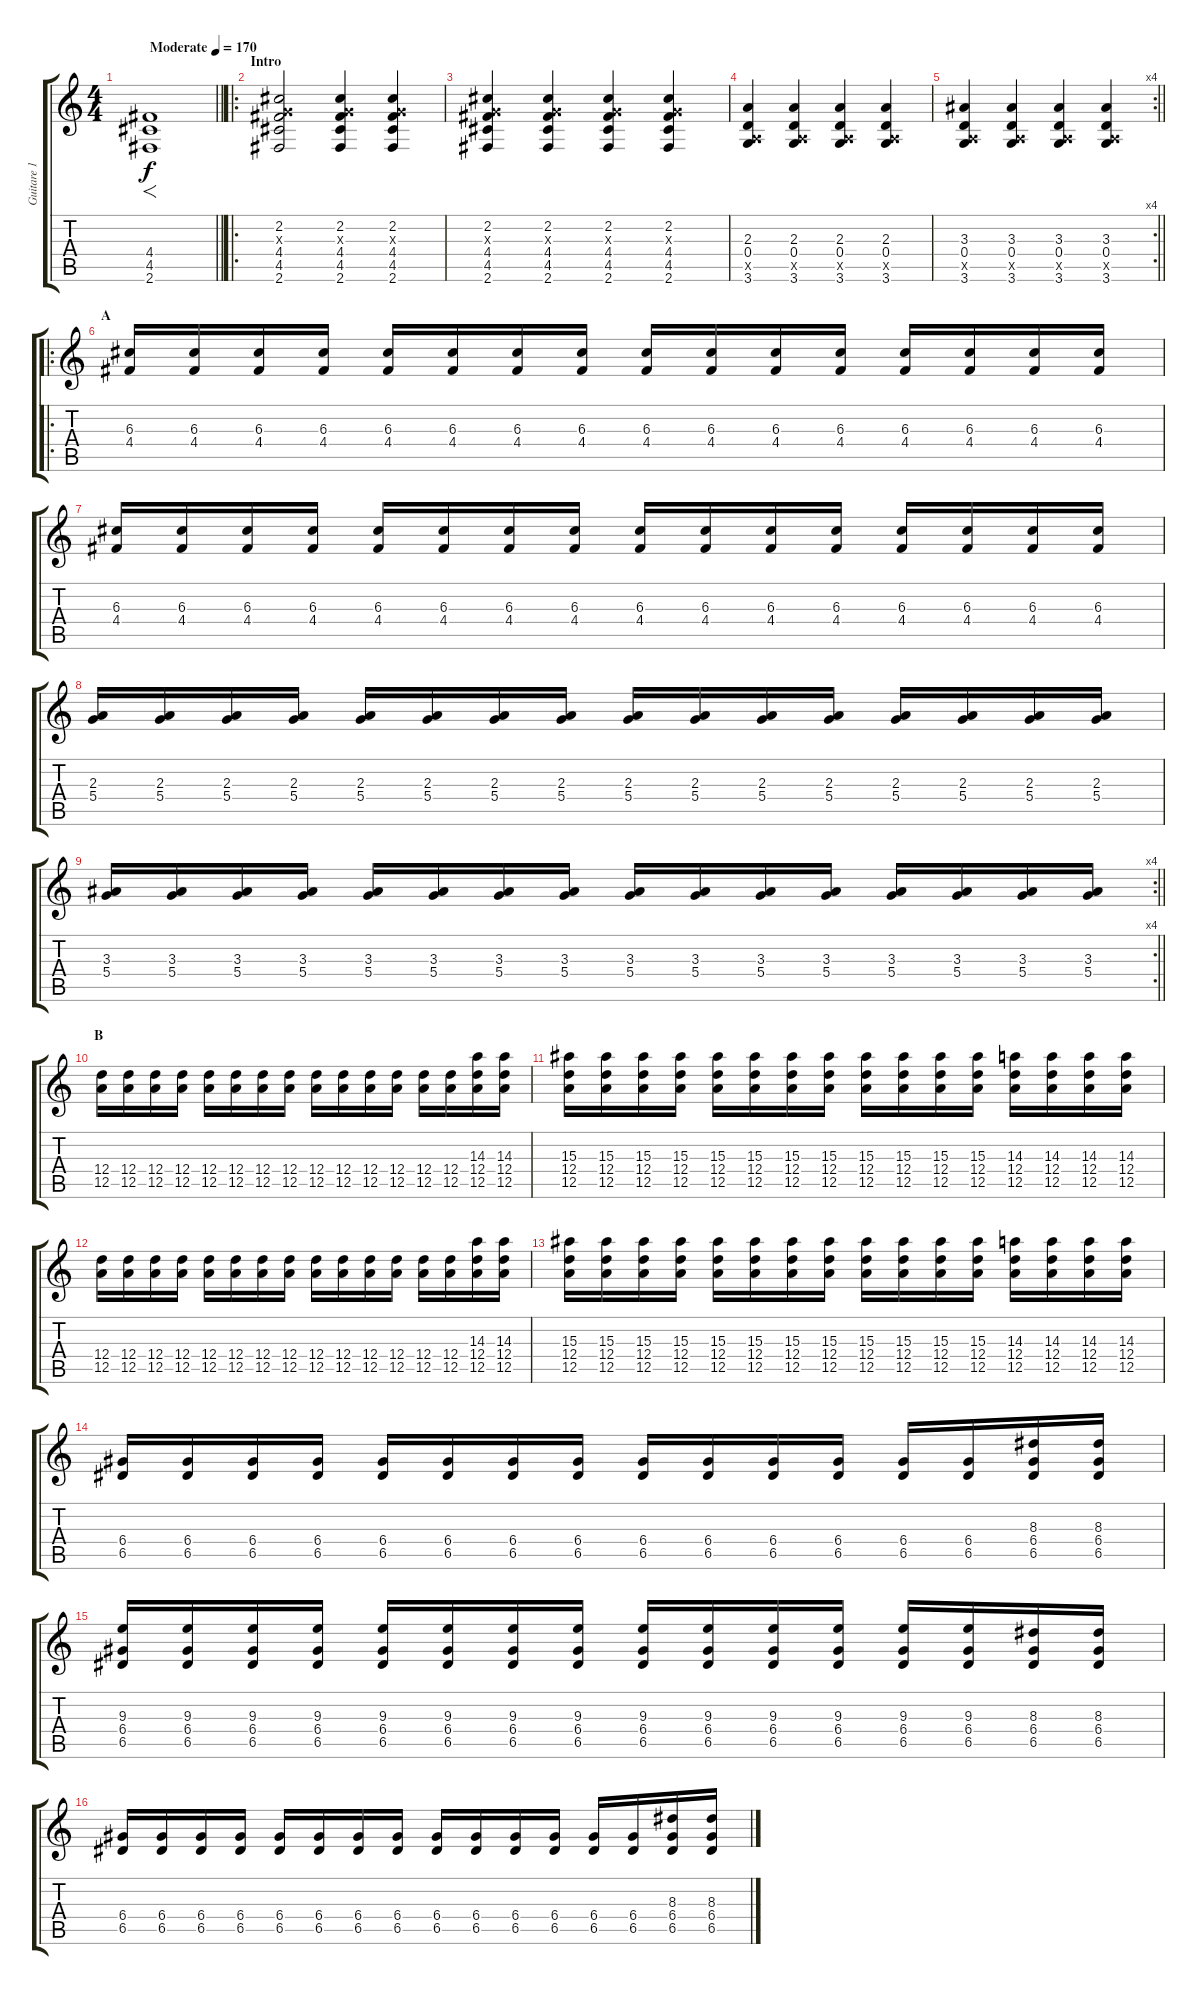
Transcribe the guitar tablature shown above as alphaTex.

\track ("Guitare 1" "Guitare 1") {instrument distortionguitar}
\staff {score tabs}
\tuning (E4 B3 G3 D3 A2 E2) {hide}
\ts (4 4)
\tempo (170 "Moderate")
\clef g2
\barLineRight lightlight
\ks c
(4.4 4.5 2.6).1{f dy f instrument distortionguitar} |
\ro
\section ("" "Intro")
(2.2 0.3{x} 4.4 4.5 2.6).2 (2.2 0.3{x} 4.4 4.5 2.6).4 (2.2 0.3{x} 4.4 4.5 2.6).4 |
(2.2 0.3{x} 4.4 4.5 2.6).4 (2.2 0.3{x} 4.4 4.5 2.6).4 (2.2 0.3{x} 4.4 4.5 2.6).4 (2.2 0.3{x} 4.4 4.5 2.6).4 |
(2.3 0.4 0.5{x} 3.6).4 (2.3 0.4 0.5{x} 3.6).4 (2.3 0.4 0.5{x} 3.6).4 (2.3 0.4 0.5{x} 3.6).4 |
\rc 4
\barLineRight lightlight
(3.3 0.4 0.5{x} 3.6).4 (3.3 0.4 0.5{x} 3.6).4 (3.3 0.4 0.5{x} 3.6).4 (3.3 0.4 0.5{x} 3.6).4 |
\ro
\section ("" "A")
(6.3 4.4).16 (6.3 4.4).16 (6.3 4.4).16 (6.3 4.4).16 (6.3 4.4).16 (6.3 4.4).16 (6.3 4.4).16 (6.3 4.4).16 (6.3 4.4).16 (6.3 4.4).16 (6.3 4.4).16 (6.3 4.4).16 (6.3 4.4).16 (6.3 4.4).16 (6.3 4.4).16 (6.3 4.4).16 |
(6.3 4.4).16 (6.3 4.4).16 (6.3 4.4).16 (6.3 4.4).16 (6.3 4.4).16 (6.3 4.4).16 (6.3 4.4).16 (6.3 4.4).16 (6.3 4.4).16 (6.3 4.4).16 (6.3 4.4).16 (6.3 4.4).16 (6.3 4.4).16 (6.3 4.4).16 (6.3 4.4).16 (6.3 4.4).16 |
(2.3 5.4).16 (2.3 5.4).16 (2.3 5.4).16 (2.3 5.4).16 (2.3 5.4).16 (2.3 5.4).16 (2.3 5.4).16 (2.3 5.4).16 (2.3 5.4).16 (2.3 5.4).16 (2.3 5.4).16 (2.3 5.4).16 (2.3 5.4).16 (2.3 5.4).16 (2.3 5.4).16 (2.3 5.4).16 |
\rc 4
\barLineRight lightlight
(3.3 5.4).16 (3.3 5.4).16 (3.3 5.4).16 (3.3 5.4).16 (3.3 5.4).16 (3.3 5.4).16 (3.3 5.4).16 (3.3 5.4).16 (3.3 5.4).16 (3.3 5.4).16 (3.3 5.4).16 (3.3 5.4).16 (3.3 5.4).16 (3.3 5.4).16 (3.3 5.4).16 (3.3 5.4).16 |
\section ("" "B")
(12.4 12.5).16{volume 8} (12.4 12.5).16 (12.4 12.5).16 (12.4 12.5).16 (12.4 12.5).16 (12.4 12.5).16 (12.4 12.5).16 (12.4 12.5).16 (12.4 12.5).16 (12.4 12.5).16 (12.4 12.5).16 (12.4 12.5).16 (12.4 12.5).16 (12.4 12.5).16 (14.3 12.4 12.5).16 (14.3 12.4 12.5).16 |
(15.3 12.4 12.5).16 (15.3 12.4 12.5).16 (15.3 12.4 12.5).16 (15.3 12.4 12.5).16 (15.3 12.4 12.5).16 (15.3 12.4 12.5).16 (15.3 12.4 12.5).16 (15.3 12.4 12.5).16 (15.3 12.4 12.5).16 (15.3 12.4 12.5).16 (15.3 12.4 12.5).16 (15.3 12.4 12.5).16 (14.3 12.4 12.5).16 (14.3 12.4 12.5).16 (14.3 12.4 12.5).16 (14.3 12.4 12.5).16 |
(12.4 12.5).16 (12.4 12.5).16 (12.4 12.5).16 (12.4 12.5).16 (12.4 12.5).16 (12.4 12.5).16 (12.4 12.5).16 (12.4 12.5).16 (12.4 12.5).16 (12.4 12.5).16 (12.4 12.5).16 (12.4 12.5).16 (12.4 12.5).16 (12.4 12.5).16 (14.3 12.4 12.5).16 (14.3 12.4 12.5).16 |
(15.3 12.4 12.5).16 (15.3 12.4 12.5).16 (15.3 12.4 12.5).16 (15.3 12.4 12.5).16 (15.3 12.4 12.5).16 (15.3 12.4 12.5).16 (15.3 12.4 12.5).16 (15.3 12.4 12.5).16 (15.3 12.4 12.5).16 (15.3 12.4 12.5).16 (15.3 12.4 12.5).16 (15.3 12.4 12.5).16 (14.3 12.4 12.5).16 (14.3 12.4 12.5).16 (14.3 12.4 12.5).16 (14.3 12.4 12.5).16 |
(6.4 6.5).16{volume 16} (6.4 6.5).16 (6.4 6.5).16 (6.4 6.5).16 (6.4 6.5).16 (6.4 6.5).16 (6.4 6.5).16 (6.4 6.5).16 (6.4 6.5).16 (6.4 6.5).16 (6.4 6.5).16 (6.4 6.5).16 (6.4 6.5).16 (6.4 6.5).16 (8.3 6.4 6.5).16 (8.3 6.4 6.5).16 |
(9.3 6.4 6.5).16 (9.3 6.4 6.5).16 (9.3 6.4 6.5).16 (9.3 6.4 6.5).16 (9.3 6.4 6.5).16 (9.3 6.4 6.5).16 (9.3 6.4 6.5).16 (9.3 6.4 6.5).16 (9.3 6.4 6.5).16 (9.3 6.4 6.5).16 (9.3 6.4 6.5).16 (9.3 6.4 6.5).16 (9.3 6.4 6.5).16 (9.3 6.4 6.5).16 (8.3 6.4 6.5).16 (8.3 6.4 6.5).16 |
(6.4 6.5).16 (6.4 6.5).16 (6.4 6.5).16 (6.4 6.5).16 (6.4 6.5).16 (6.4 6.5).16 (6.4 6.5).16 (6.4 6.5).16 (6.4 6.5).16 (6.4 6.5).16 (6.4 6.5).16 (6.4 6.5).16 (6.4 6.5).16 (6.4 6.5).16 (8.3 6.4 6.5).16 (8.3 6.4 6.5).16
